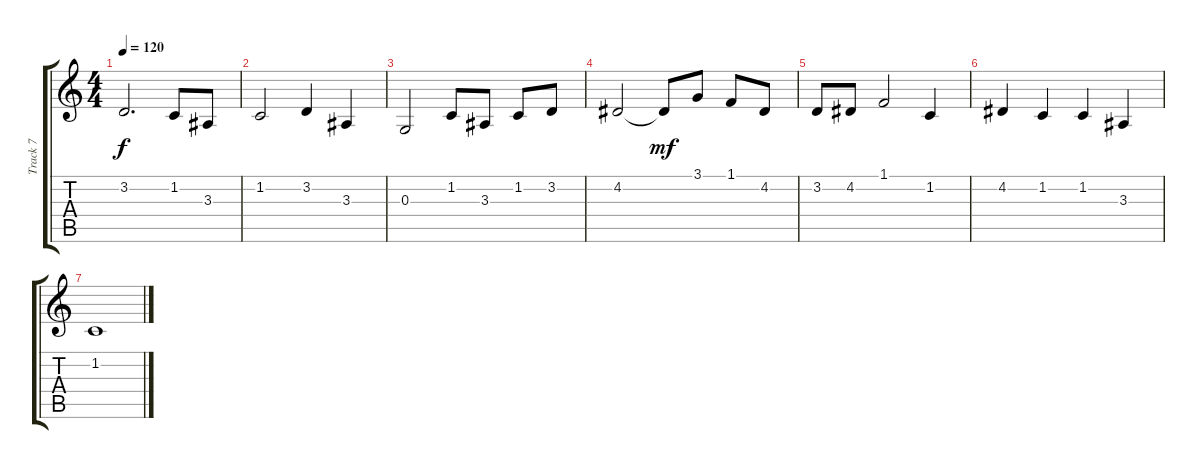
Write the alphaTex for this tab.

\track ("Track 7" "Track 7") {instrument violin}
\staff {score tabs}
\tuning (E4 B3 G3 D3 A2 E2) {hide}
\ts (4 4)
\tempo 120
\clef g2
\ks c
3.2.2{d dy f} 1.2.8 3.3.8 |
1.2.2 3.2.4 3.3.4 |
0.3.2 1.2.8 3.3.8 1.2.8 3.2.8 |
4.2.2 4.2{t}.8{dy mf} 3.1.8 1.1.8 4.2.8 |
3.2.8 4.2.8 1.1.2 1.2.4 |
4.2.4 1.2.4 1.2.4 3.3.4 |
1.2.1
